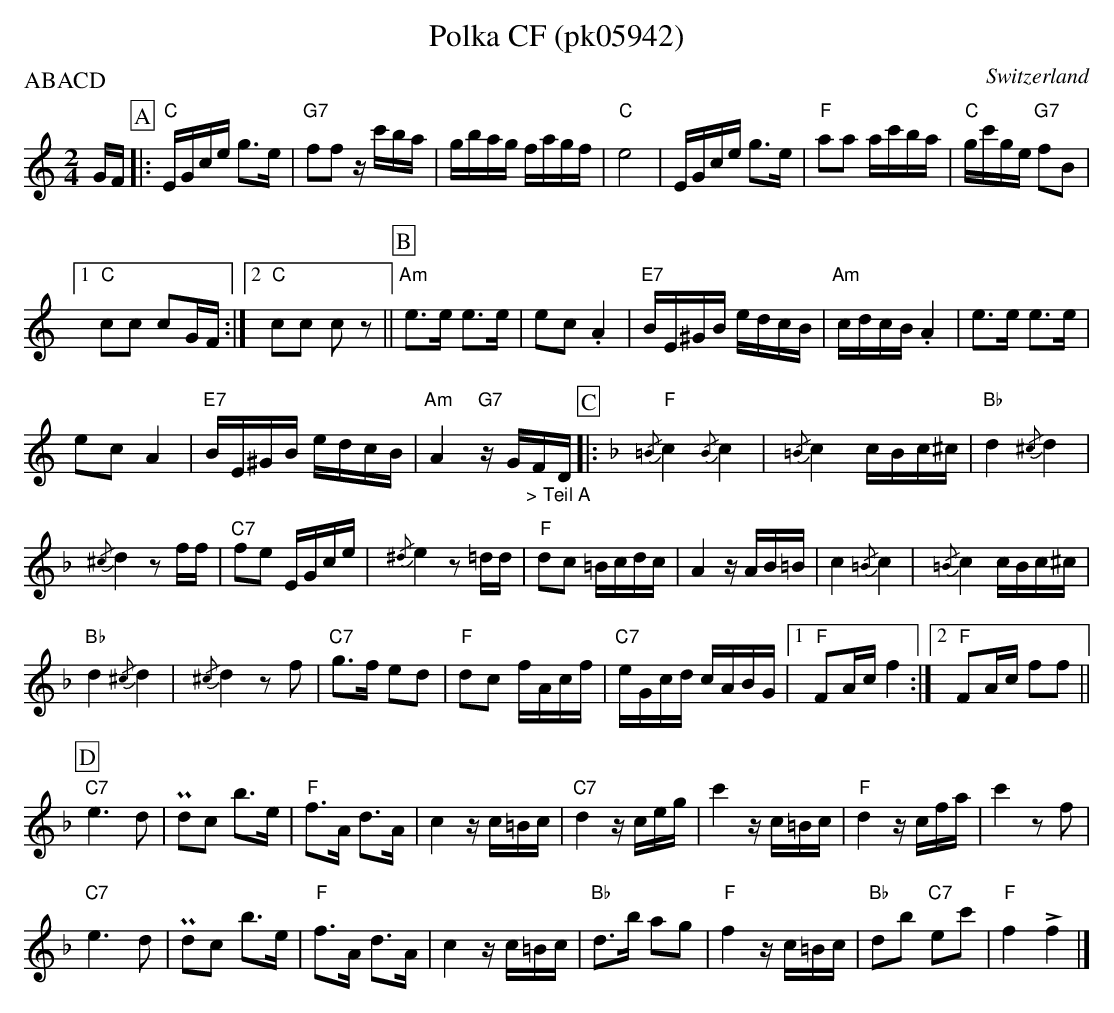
X:1
T: Polka CF (pk05942)
O:Switzerland
M:2/4
L:1/16
P:ABACD
K:C major
GF [P:A] |: "C"EGce g3e | "G7"f2f2 zc'ba | gbag fagf | "C"e8 | EGce g3e | "F"a2a2 ac'ba | "C"gc'ge "G7"f2B2 |1
"C"c2c2 c2GF :|2 "C"c2c2 c2z2 ||[P:B]  "Am"e3e e3e | e2c2 .A4 | "E7"BE^GB edcB | "Am"cdcB .A4 | e3e e3e |
e2c2A4 | "E7"BE^GB edcB | "Am"A4 "G7"zG"_> Teil A"FD [P:C] |: [K:F] {/=B}"F"c4 {/B}c4 | {/=B}c4 cBc^c | "Bb"d4 {/^c}d4 |
{/^c}d4z2ff | "C7"f2e2 EGce | {/^d}e4 z2=dd | "F"d2c2 =Bcdc | A4 zAB=B | c4 {/=B}c4 | {/=B}c4 cBc^c |
"Bb"d4 {/^c}d4 | {/^c}d4 z2f2 | "C7"g3f e2d2 | "F"d2c2 fAcf | "C7"eGcd cABG |1 "F"F2Ac f4 :|2 "F"F2Ac f2f2 ||
[P:D] "C7"e6d2 | Pd2c2 b3e | "F"f3A d3A | c4 zc=Bc | "C7"d4 zceg | c'4 zc=Bc | "F"d4 zcfa | c'4 z2f2 |
"C7"e6d2 | Pd2c2 b3e | "F"f3A d3A | c4 zc=Bc | "Bb"d3b a2g2 | "F"f4 zc=Bc | "Bb"d2b2 "C7"e2c'2 | "F"f4 +>+f4 |]
